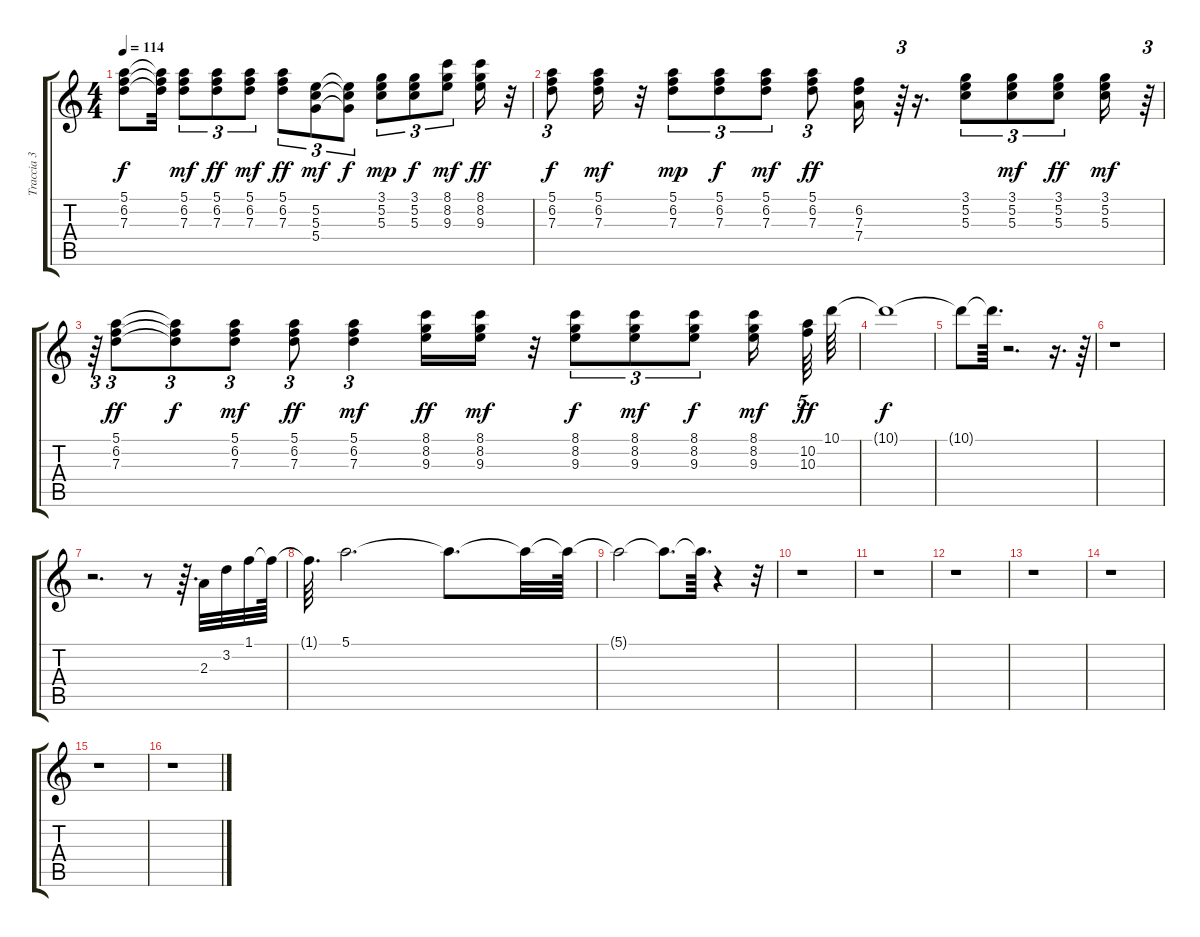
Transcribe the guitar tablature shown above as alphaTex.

\track ("Traccia 3" "Traccia 3") {instrument acousticguitarsteel}
\staff {score tabs}
\tuning (E4 B3 G3 D3 A2 E2) {hide}
\ts (4 4)
\tempo 114
\clef g2
\ks c
(5.1{t} 6.2{t} 7.3{t}).8{dy f} (5.1{t} 6.2{t} 7.3{t}).32 (5.1 6.2 7.3).8{tu (3 2) dy mf} (5.1 6.2 7.3).8{tu (3 2) dy ff} (5.1 6.2 7.3).8{tu (3 2) dy mf} (5.1 6.2 7.3).8{tu (3 2) dy ff} (5.2 5.3 5.4).8{tu (3 2) dy mf} (5.2{t} 5.3{t} 5.4{t}).8{tu (3 2) dy f} (3.1 5.2 5.3).8{tu (3 2) dy mp} (3.1 5.2 5.3).8{tu (3 2) dy f} (8.1 8.2 9.3).8{tu (3 2) dy mf} (8.1 8.2 9.3).16{dy ff} r.32 |
(5.1 6.2 7.3).8{tu (3 2) dy f} (5.1 6.2 7.3).16{dy mf} r.32 (5.1 6.2 7.3).8{tu (3 2) dy mp} (5.1 6.2 7.3).8{tu (3 2) dy f} (5.1 6.2 7.3).8{tu (3 2) dy mf} (5.1 6.2 7.3).8{tu (3 2) dy ff} (6.2 7.3 7.4).16 r.64{tu (3 2)} r.16{d} (3.1 5.2 5.3).8{tu (3 2)} (3.1 5.2 5.3).8{tu (3 2) dy mf} (3.1 5.2 5.3).8{tu (3 2) dy ff} (3.1 5.2 5.3).16{dy mf} r.64{tu (3 2)} |
r.64{tu (3 2)} (5.1 6.2 7.3).8{tu (3 2) dy ff} (5.1{t} 6.2{t} 7.3{t}).8{tu (3 2) dy f} (5.1 6.2 7.3).8{tu (3 2) dy mf} (5.1 6.2 7.3).8{tu (3 2) dy ff} (5.1 6.2 7.3).4{tu (3 2) dy mf} (8.1 8.2 9.3).16{dy ff} (8.1 8.2 9.3).16{dy mf} r.32 (8.1 8.2 9.3).8{tu (3 2) dy f} (8.1 8.2 9.3).8{tu (3 2) dy mf} (8.1 8.2 9.3).8{tu (3 2) dy f} (8.1 8.2 9.3).16{dy mf} (10.2 10.3).64{tu (5 4) dy ff} 10.1.64 |
10.1{t}.1{dy f} |
10.1{t}.8 10.1{t}.64{d} r.2{d} r.16{d} r.64 |
r.1 |
r.2{d} r.8 r.64{d} 2.3.32 3.2.32 1.1.32 1.1{t}.64 |
1.1{t}.64{d} 5.1.2{d} 5.1{t}.8{d} 5.1{t}.32 5.1{t}.64 |
5.1{t}.2 5.1{t}.8{d} 5.1{t}.64{d} r.4 r.32 |
r.1 |
r.1 |
r.1 |
r.1 |
r.1 |
r.1 |
r.1
